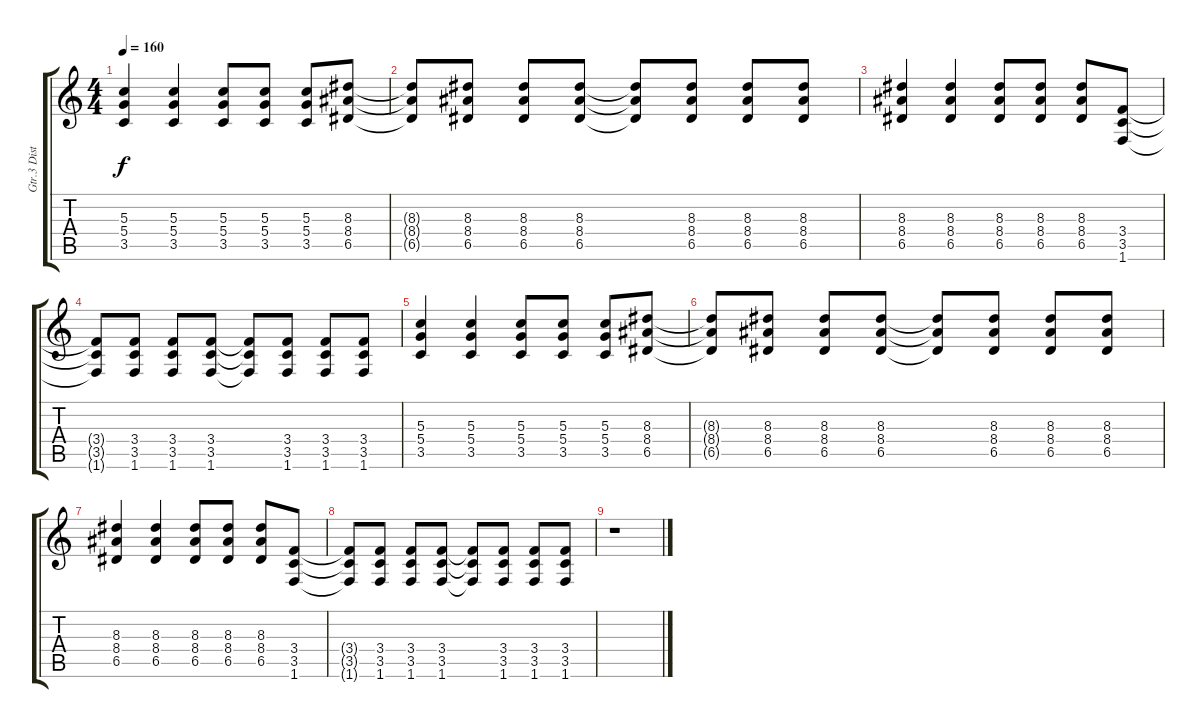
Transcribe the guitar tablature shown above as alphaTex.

\track ("Gtr.3 Dist. (Rhythm)" "Gtr.3 Dist") {instrument distortionguitar}
\staff {score tabs}
\tuning (E4 B3 G3 D3 A2 E2) {hide}
\ts (4 4)
\tempo 160
\clef g2
\ks c
(5.3 5.4 3.5).4{dy f} (5.3 5.4 3.5).4 (5.3 5.4 3.5).8 (5.3 5.4 3.5).8 (5.3 5.4 3.5).8 (8.3 8.4 6.5).8 |
(8.3{t} 8.4{t} 6.5{t}).8 (8.3 8.4 6.5).8 (8.3 8.4 6.5).8 (8.3 8.4 6.5).8 (8.3{t} 8.4{t} 6.5{t}).8 (8.3 8.4 6.5).8 (8.3 8.4 6.5).8 (8.3 8.4 6.5).8 |
(8.3 8.4 6.5).4 (8.3 8.4 6.5).4 (8.3 8.4 6.5).8 (8.3 8.4 6.5).8 (8.3 8.4 6.5).8 (3.4 3.5 1.6).8 |
(3.4{t} 3.5{t} 1.6{t}).8 (3.4 3.5 1.6).8 (3.4 3.5 1.6).8 (3.4 3.5 1.6).8 (3.4{t} 3.5{t} 1.6{t}).8 (3.4 3.5 1.6).8 (3.4 3.5 1.6).8 (3.4 3.5 1.6).8 |
(5.3 5.4 3.5).4 (5.3 5.4 3.5).4 (5.3 5.4 3.5).8 (5.3 5.4 3.5).8 (5.3 5.4 3.5).8 (8.3 8.4 6.5).8 |
(8.3{t} 8.4{t} 6.5{t}).8 (8.3 8.4 6.5).8 (8.3 8.4 6.5).8 (8.3 8.4 6.5).8 (8.3{t} 8.4{t} 6.5{t}).8 (8.3 8.4 6.5).8 (8.3 8.4 6.5).8 (8.3 8.4 6.5).8 |
(8.3 8.4 6.5).4 (8.3 8.4 6.5).4 (8.3 8.4 6.5).8 (8.3 8.4 6.5).8 (8.3 8.4 6.5).8 (3.4 3.5 1.6).8 |
(3.4{t} 3.5{t} 1.6{t}).8 (3.4 3.5 1.6).8 (3.4 3.5 1.6).8 (3.4 3.5 1.6).8 (3.4{t} 3.5{t} 1.6{t}).8 (3.4 3.5 1.6).8 (3.4 3.5 1.6).8 (3.4 3.5 1.6).8 |
r.1
